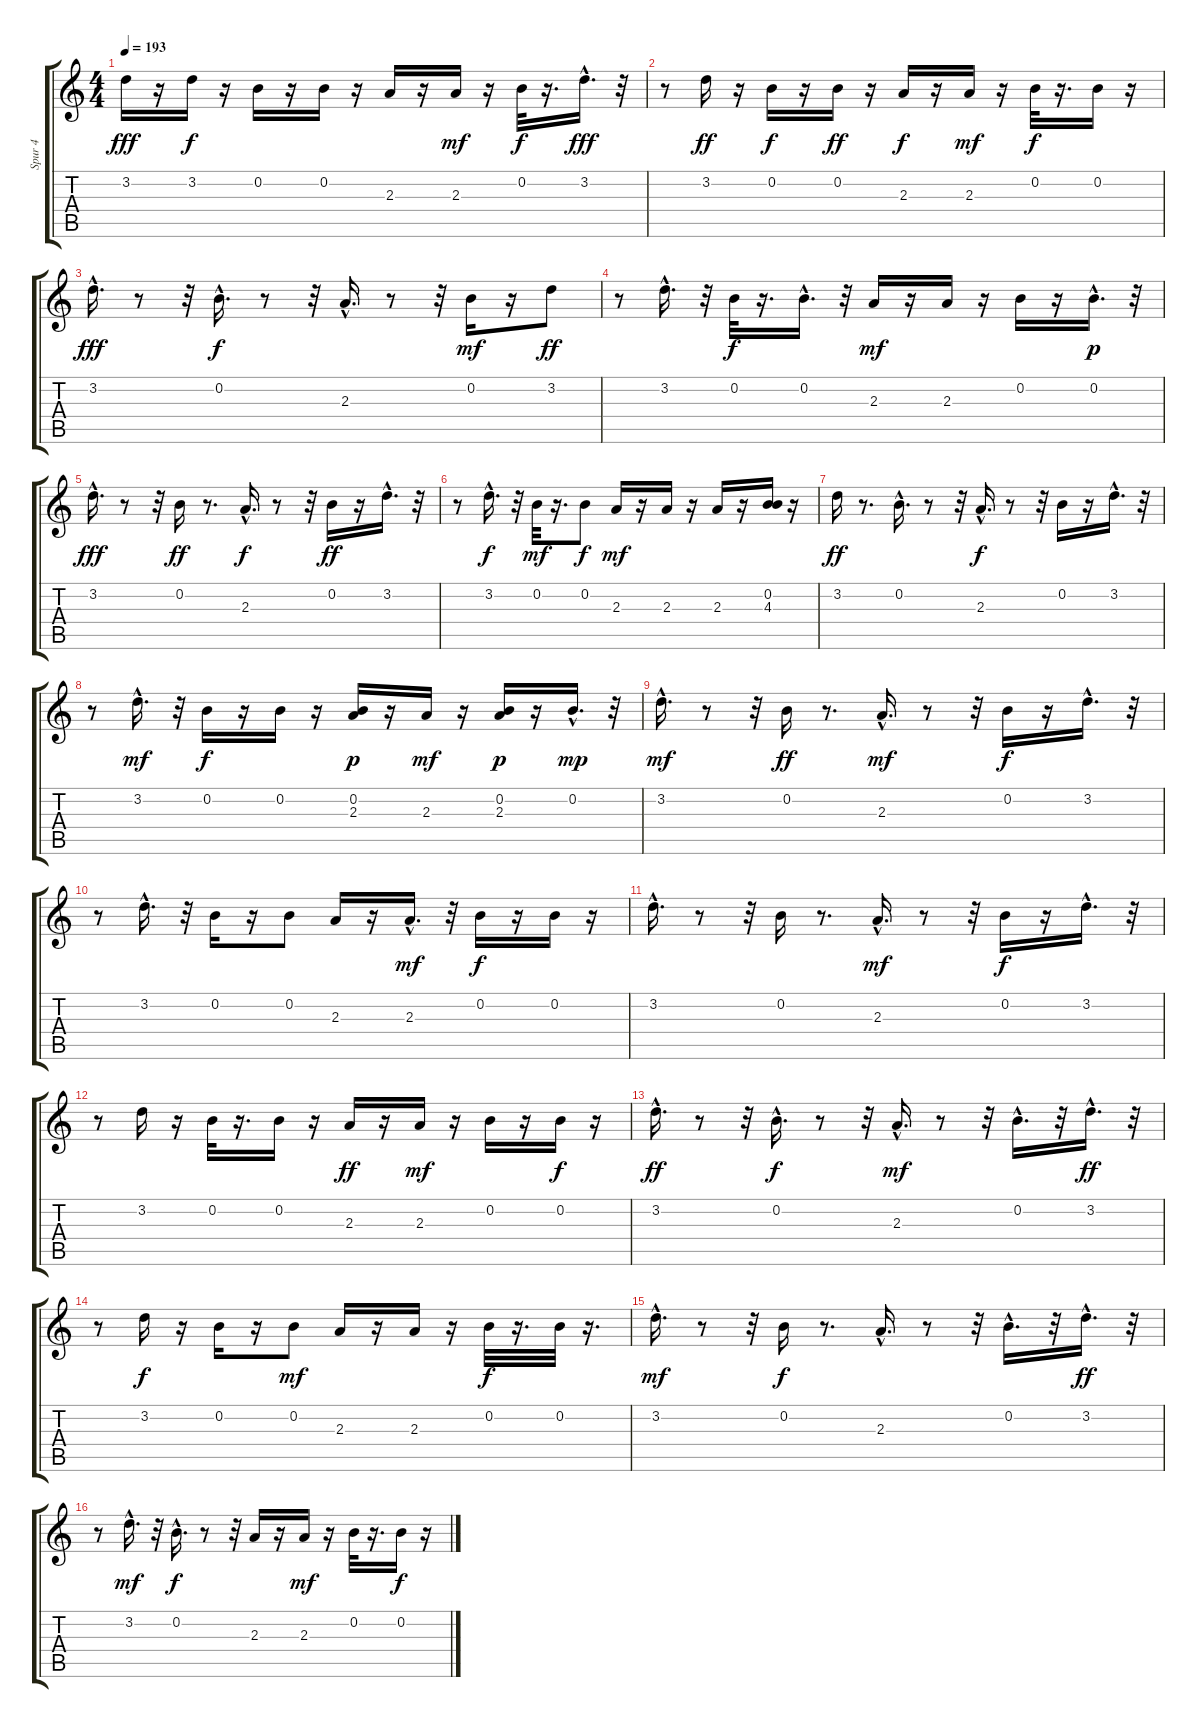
\track ("Spur 4" "Spur 4") {instrument acousticbass}
\staff {score tabs}
\tuning (E4 B3 G3 D3 A2 E2) {hide}
\ts (4 4)
\tempo 193
\clef g2
\ks c
3.2.16{dy fff} r.16 3.2.16{dy f} r.16 0.2.16 r.16 0.2.16 r.16 2.3.16 r.16 2.3.16{dy mf} r.16 0.2.32{dy f} r.16{d} 3.2{hac}.16{d dy fff} r.32 |
r.8 3.2.16{dy ff} r.16 0.2.16{dy f} r.16 0.2.16{dy ff} r.16 2.3.16{dy f} r.16 2.3.16{dy mf} r.16 0.2.32{dy f} r.16{d} 0.2.16 r.16 |
3.2{hac}.16{d dy fff} r.8 r.32 0.2{hac}.16{d dy f} r.8 r.32 2.3{hac}.16{d} r.8 r.32 0.2.16{dy mf} r.16 3.2.8{dy ff} |
r.8 3.2{hac}.16{d} r.32 0.2.32{dy f} r.16{d} 0.2{hac}.16{d} r.32 2.3.16{dy mf} r.16 2.3.16 r.16 0.2.16 r.16 0.2{hac}.16{d dy p} r.32 |
3.2{hac}.16{d dy fff} r.8 r.32 0.2.16{dy ff} r.8{d} 2.3{hac}.16{d dy f} r.8 r.32 0.2.16{dy ff} r.16 3.2{hac}.16{d} r.32 |
r.8 3.2{hac}.16{d dy f} r.32 0.2.32{dy mf} r.16{d} 0.2.8{dy f} 2.3.16{dy mf} r.16 2.3.16 r.16 2.3.16 r.16 (0.2 4.3).16 r.16 |
3.2.16{dy ff} r.8{d} 0.2{hac}.16{d} r.8 r.32 2.3{hac}.16{d dy f} r.8 r.32 0.2.16 r.16 3.2{hac}.16{d} r.32 |
r.8 3.2{hac}.16{d dy mf} r.32 0.2.16{dy f} r.16 0.2.16 r.16 (0.2 2.3).16{dy p} r.16 2.3.16{dy mf} r.16 (0.2 2.3).16{dy p} r.16 0.2{hac}.16{d dy mp} r.32 |
3.2{hac}.16{d dy mf} r.8 r.32 0.2.16{dy ff} r.8{d} 2.3{hac}.16{d dy mf} r.8 r.32 0.2.16{dy f} r.16 3.2{hac}.16{d} r.32 |
r.8 3.2{hac}.16{d} r.32 0.2.16 r.16 0.2.8 2.3.16 r.16 2.3{hac}.16{d dy mf} r.32 0.2.16{dy f} r.16 0.2.16 r.16 |
3.2{hac}.16{d} r.8 r.32 0.2.16 r.8{d} 2.3{hac}.16{d dy mf} r.8 r.32 0.2.16{dy f} r.16 3.2{hac}.16{d} r.32 |
r.8 3.2.16 r.16 0.2.32 r.16{d} 0.2.16 r.16 2.3.16{dy ff} r.16 2.3.16{dy mf} r.16 0.2.16 r.16 0.2.16{dy f} r.16 |
3.2{hac}.16{d dy ff} r.8 r.32 0.2{hac}.16{d dy f} r.8 r.32 2.3{hac}.16{d dy mf} r.8 r.32 0.2{hac}.16{d} r.32 3.2{hac}.16{d dy ff} r.32 |
r.8 3.2.16{dy f} r.16 0.2.16 r.16 0.2.8{dy mf} 2.3.16 r.16 2.3.16 r.16 0.2.32{dy f} r.16{d} 0.2.32 r.16{d} |
3.2{hac}.16{d dy mf} r.8 r.32 0.2.16{dy f} r.8{d} 2.3{hac}.16{d} r.8 r.32 0.2{hac}.16{d} r.32 3.2{hac}.16{d dy ff} r.32 |
r.8 3.2{hac}.16{d dy mf} r.32 0.2{hac}.16{d dy f} r.8 r.32 2.3.16 r.16 2.3.16{dy mf} r.16 0.2.32 r.16{d} 0.2.16{dy f} r.16
